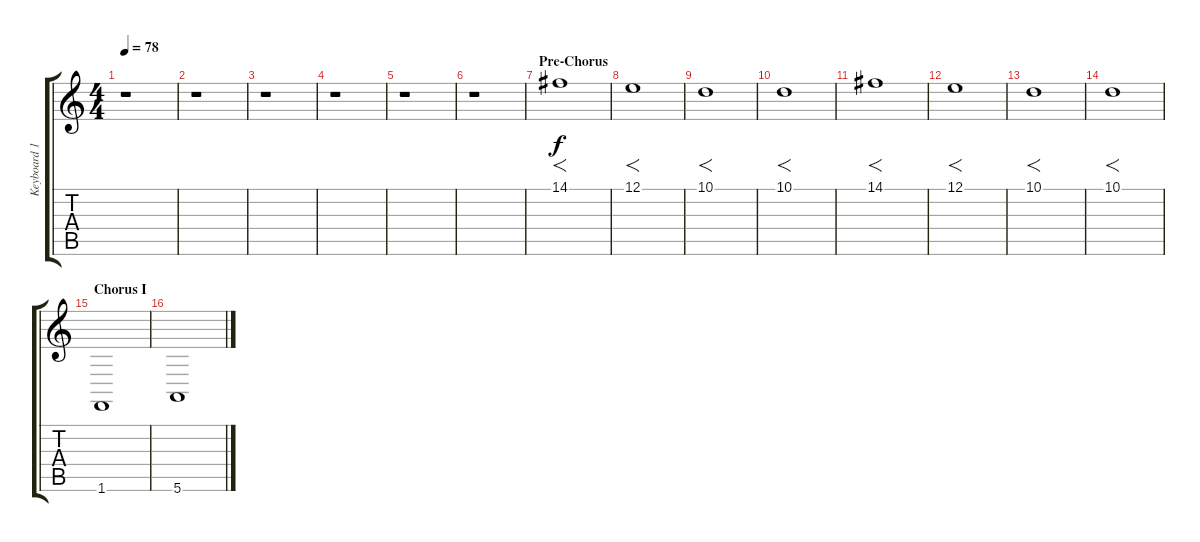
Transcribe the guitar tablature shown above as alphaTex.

\track ("Keyboard 1" "Keyboard 1") {instrument stringensemble1}
\staff {score tabs}
\tuning (E4 B3 G3 D3 A2 E2) {hide}
\ts (4 4)
\tempo 78
\clef g2
\ks c
r.1{dy f} |
r.1 |
r.1 |
r.1 |
r.1 |
r.1 |
\section ("" "Pre-Chorus")
14.1.1{f} |
12.1.1{f} |
10.1.1{f} |
10.1.1{f} |
14.1.1{f} |
12.1.1{f} |
10.1.1{f} |
10.1.1{f} |
\section ("" "Chorus I")
1.6.1 |
5.6.1
